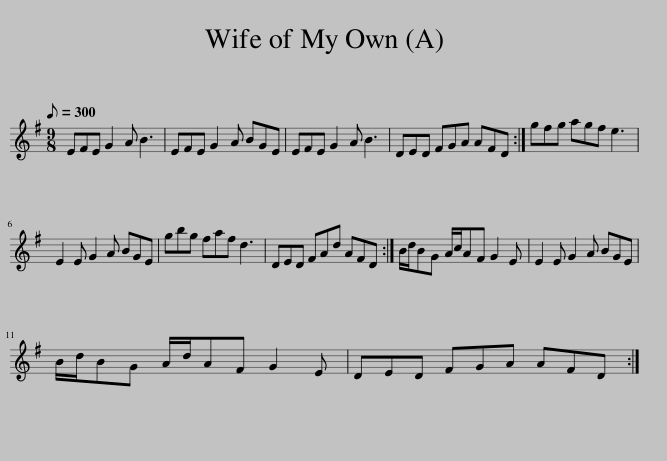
X:1
L:1/8
Q:1/8=300
M:9/8
I:linebreak $
K:Emin
V:1 treble
V:1
 EFE G2 A B3 | EFE G2 A BGE | EFE G2 A B3 | DED FGA AFD :| gfg agf e3 |$ %5
 E2 E G2 A BGE | gbg faf d3 | DED FAd AFD :| B/d/BG A/c/AF G2 E | E2 E G2 A BGE |$ %10
 B/d/BG A/d/AF G2 E | DED FGA AFD :| %12
